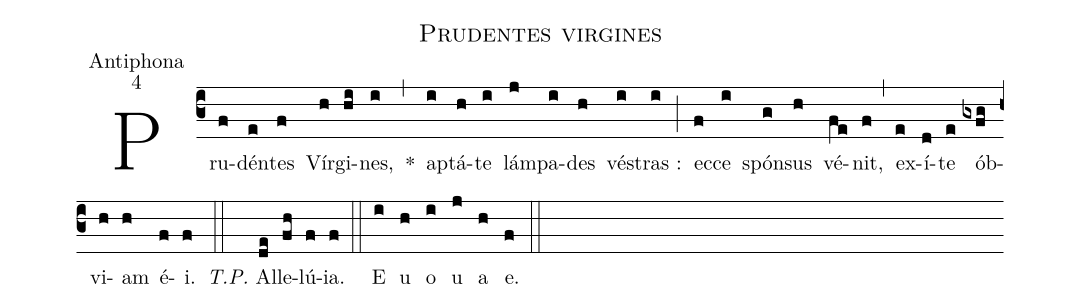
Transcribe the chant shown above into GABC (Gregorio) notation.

name:Prudentes virgines;
office-part:Antiphona;
mode:4;
%%
(c3)Pru(f)dén(e)tes(f) Vír(h)gi(hi)nes,(i) <v>\gresixstar</v>(,) ap(i)tá(h)te(i) lám(j)pa(i)des(h) vé(i)stras :(i) (;) ec(f)ce(i) spón(g)sus(h) vé(fe)nit,(f) (,) ex(e)í(d)te(e) ób(gxfg)vi(h)am(h) é(f)i.(f) (:: )<i>T.P.</i>    Al(de)le(fh)lú(f)ia.(f) (::) E(i) u(h) o(i) u(j) a(h) e.(f) (::)
